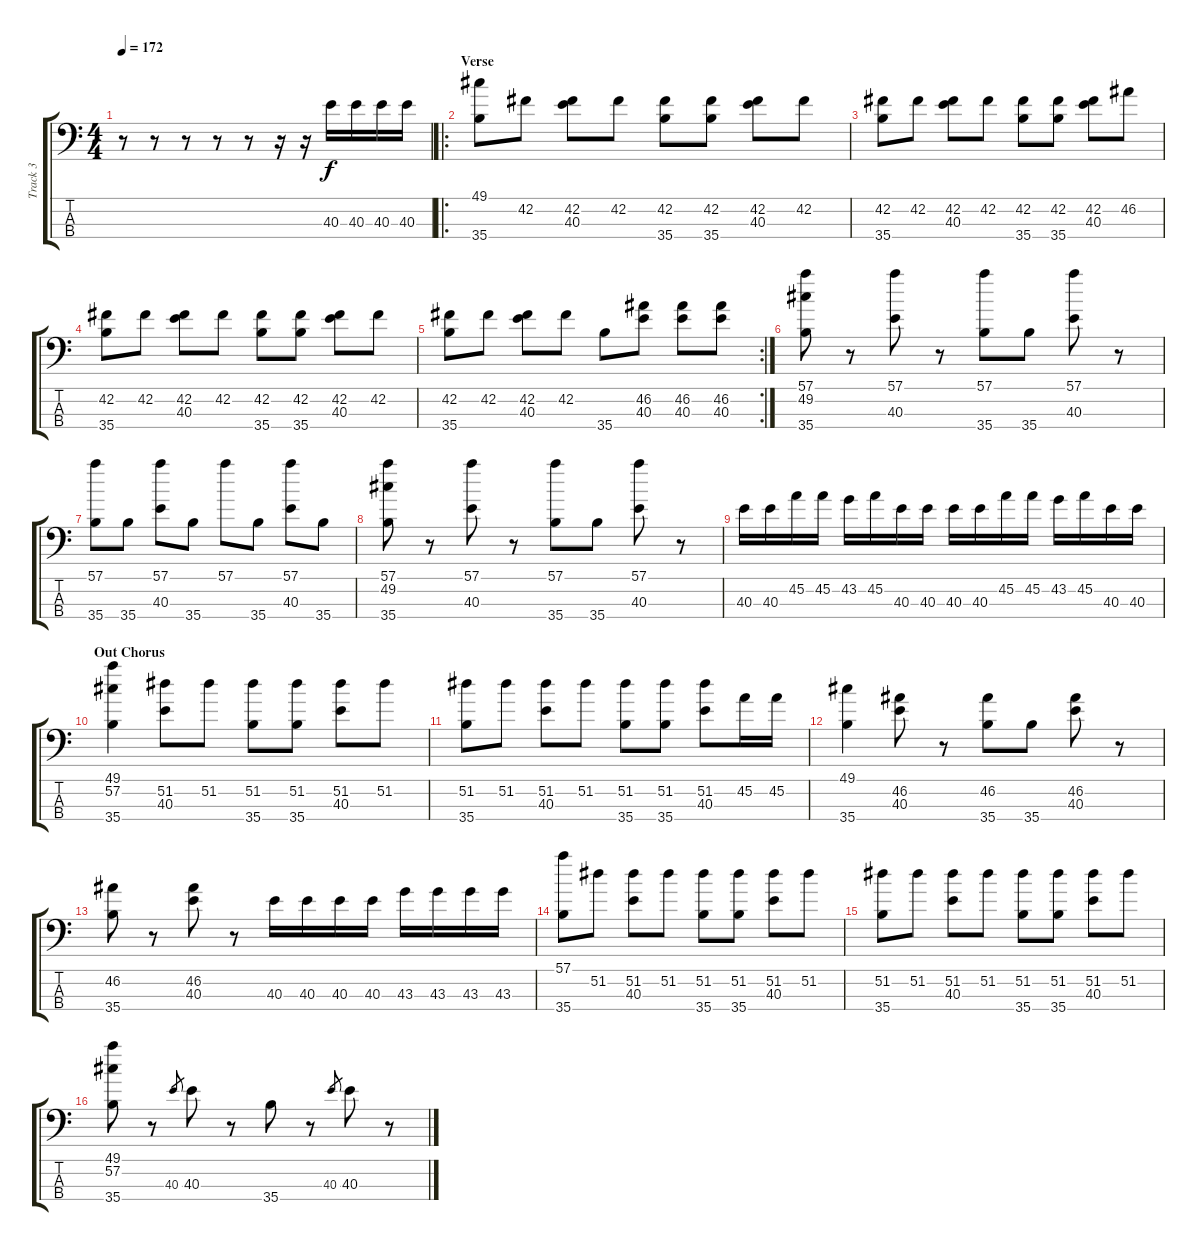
\track ("Track 3" "Track 3") {instrument acousticgrandpiano}
\staff {score tabs}
\tuning (C-1 C-1 C-1 C-1) {hide}
\ts (4 4)
\tempo 172
\clef f4
\ks c
r.8{dy f} r.8 r.8 r.8 r.8 r.16 r.16 40.3.16 40.3.16 40.3.16 40.3.16 |
\ro
\section ("" "Verse")
(49.1 35.4).8 42.2.8 (42.2 40.3).8 42.2.8 (42.2 35.4).8 (42.2 35.4).8 (42.2 40.3).8 42.2.8 |
(42.2 35.4).8 42.2.8 (42.2 40.3).8 42.2.8 (42.2 35.4).8 (42.2 35.4).8 (42.2 40.3).8 46.2.8 |
(42.2 35.4).8 42.2.8 (42.2 40.3).8 42.2.8 (42.2 35.4).8 (42.2 35.4).8 (42.2 40.3).8 42.2.8 |
\rc 2
(42.2 35.4).8 42.2.8 (42.2 40.3).8 42.2.8 35.4.8 (46.2 40.3).8 (46.2 40.3).8 (46.2 40.3).8 |
(57.1 49.2 35.4).8 r.8 (57.1 40.3).8 r.8 (57.1 35.4).8 35.4.8 (57.1 40.3).8 r.8 |
(57.1 35.4).8 35.4.8 (57.1 40.3).8 35.4.8 57.1.8 35.4.8 (57.1 40.3).8 35.4.8 |
(57.1 49.2 35.4).8 r.8 (57.1 40.3).8 r.8 (57.1 35.4).8 35.4.8 (57.1 40.3).8 r.8 |
40.3.16 40.3.16 45.2.16 45.2.16 43.2.16 45.2.16 40.3.16 40.3.16 40.3.16 40.3.16 45.2.16 45.2.16 43.2.16 45.2.16 40.3.16 40.3.16 |
\section ("" "Out Chorus")
(49.1 57.2 35.4).4 (51.2 40.3).8 51.2.8 (51.2 35.4).8 (51.2 35.4).8 (51.2 40.3).8 51.2.8 |
(51.2 35.4).8 51.2.8 (51.2 40.3).8 51.2.8 (51.2 35.4).8 (51.2 35.4).8 (51.2 40.3).8 45.2.16 45.2.16 |
(49.1 35.4).4 (46.2 40.3).8 r.8 (46.2 35.4).8 35.4.8 (46.2 40.3).8 r.8 |
(46.2 35.4).8 r.8 (46.2 40.3).8 r.8 40.3.16 40.3.16 40.3.16 40.3.16 43.3.16 43.3.16 43.3.16 43.3.16 |
(57.1 35.4).8 51.2.8 (51.2 40.3).8 51.2.8 (51.2 35.4).8 (51.2 35.4).8 (51.2 40.3).8 51.2.8 |
(51.2 35.4).8 51.2.8 (51.2 40.3).8 51.2.8 (51.2 35.4).8 (51.2 35.4).8 (51.2 40.3).8 51.2.8 |
(49.1 57.2 35.4).8 r.8 40.3.8{gr} 40.3.8 r.8 35.4.8 r.8 40.3.8{gr} 40.3.8 r.8
